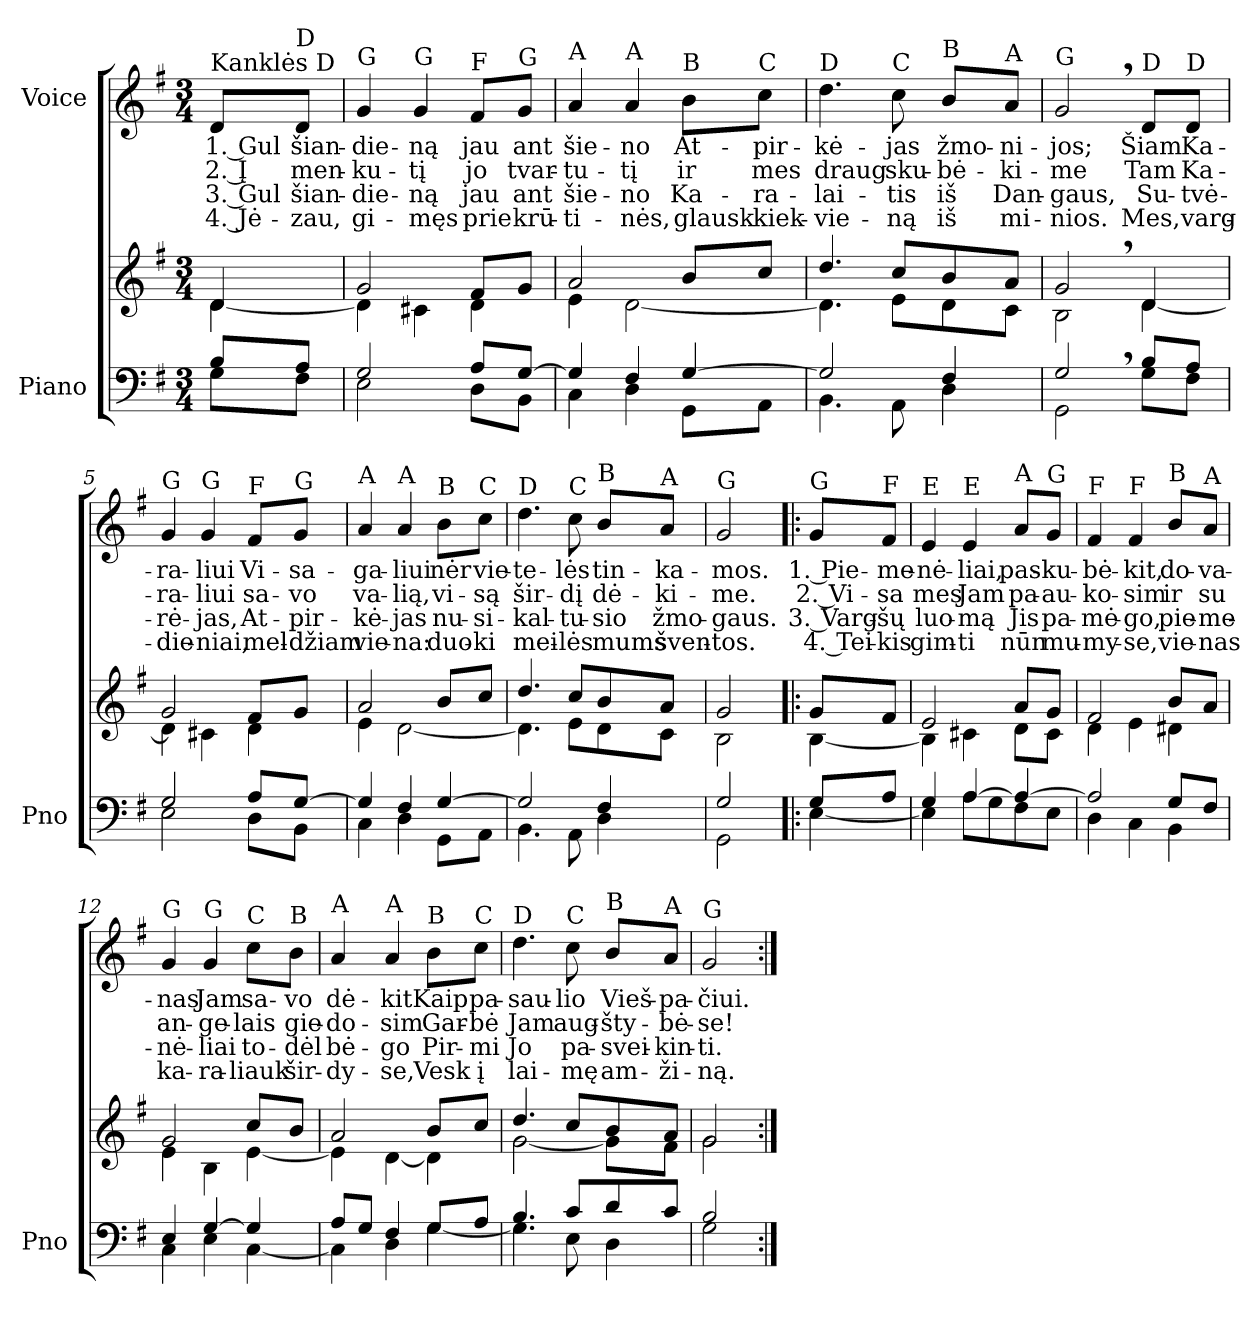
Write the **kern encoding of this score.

**kern	**kern	**kern	**text	**text	**text	**text
*part2	*part2	*part1	*part1	*part1	*part1	*part1
*staff3	*staff2	*staff1	*staff1	*staff1	*staff1	*staff1
*I"Piano	*	*I"Voice	*	*	*	*
*I'Pno	*	*	*	*	*	*
*clefF4	*clefG2	*clefG2	*	*	*	*
*k[f#]	*k[f#]	*k[f#]	*	*	*	*
*M3/4	*M3/4	*M3/4	*	*	*	*
=	=	=	=	=	=	=
*^	*^	*	*	*	*	*
!	!	!	!	!LO:TX:a:t=Kanklės  D	!	!	!	!
!	!	!	!	!	!LO:LY:b	!LO:LY:b	!LO:LY:b	!LO:LY:b
8B/L	8G\L	4d/	[4d\	8d/L	1. Gul	2. Į	3. Gul	4. Jė-
!	!	!	!	!LO:TX:a:t=D	!	!	!	!
!	!	!	!	!	!LO:LY:b	!LO:LY:b	!LO:LY:b	!LO:LY:b
8A/J	8F#\J	.	.	8d/J	šian-	men-	šian-	-zau,
=1	=1	=1	=1	=1	=1	=1	=1	=1
!	!	!	!	!LO:TX:a:t=G	!	!	!	!
!	!	!	!	!	!LO:LY:b	!LO:LY:b	!LO:LY:b	!LO:LY:b
2G/	2E\	2g/	4d\]	4g/	-die-	-ku-	-die-	gi-
!	!	!	!	!LO:TX:a:t=G	!	!	!	!
!	!	!	!	!	!LO:LY:b	!LO:LY:b	!LO:LY:b	!LO:LY:b
.	.	.	4c#X\	4g/	-ną	-tį	-ną	-męs
!	!	!	!	!LO:TX:a:t=F	!	!	!	!
!	!	!	!	!	!LO:LY:b	!LO:LY:b	!LO:LY:b	!LO:LY:b
8A/L	8D\L	8f#/L	4d\	8f#/L	jau	jo	jau	prie
!	!	!	!	!LO:TX:a:t=G	!	!	!	!
!	!	!	!	!	!LO:LY:b	!LO:LY:b	!LO:LY:b	!LO:LY:b
[8G/J	8BB\J	8g/J	.	8g/J	ant	tvar-	ant	krū-
=2	=2	=2	=2	=2	=2	=2	=2	=2
!	!	!	!	!LO:TX:a:t=A	!	!	!	!
!	!	!	!	!	!LO:LY:b	!LO:LY:b	!LO:LY:b	!LO:LY:b
4G/]	4C\	2a/	4e\	4a/	šie-	-tu-	šie-	-ti-
!	!	!	!	!LO:TX:a:t=A	!	!	!	!
!	!	!	!	!	!LO:LY:b	!LO:LY:b	!LO:LY:b	!LO:LY:b
4F#/	4D\	.	[2d\	4a/	-no	-tį	-no	-nės,
!	!	!	!	!LO:TX:a:t=B	!	!	!	!
!	!	!	!	!	!LO:LY:b	!LO:LY:b	!LO:LY:b	!LO:LY:b
[4G/	8GG\L	8b/L	.	8b\L	At-	ir	Ka-	glausk
!	!	!	!	!LO:TX:a:t=C	!	!	!	!
!	!	!	!	!	!LO:LY:b	!LO:LY:b	!LO:LY:b	!LO:LY:b
.	8AA\J	8cc/J	.	8cc\J	-pir-	mes	-ra-	kiek-
=3	=3	=3	=3	=3	=3	=3	=3	=3
!	!	!	!	!LO:TX:a:t=D	!	!	!	!
!	!	!	!	!	!LO:LY:b	!LO:LY:b	!LO:LY:b	!LO:LY:b
2G/]	4.BB\	4.dd/	4.d\]	4.dd\	-kė-	draug	-lai-	-vie-
!	!	!	!	!LO:TX:a:t=C	!	!	!	!
!	!	!	!	!	!LO:LY:b	!LO:LY:b	!LO:LY:b	!LO:LY:b
.	8AA\	8cc/L	8e\L	8cc\	-jas	sku-	-tis	-ną
!	!	!	!	!LO:TX:a:t=B	!	!	!	!
!	!	!	!	!	!LO:LY:b	!LO:LY:b	!LO:LY:b	!LO:LY:b
4F#/	4D\	8b/	8d\	8b/L	žmo-	-bė-	iš	iš
!	!	!	!	!LO:TX:a:t=A	!	!	!	!
!	!	!	!	!	!LO:LY:b	!LO:LY:b	!LO:LY:b	!LO:LY:b
.	.	8a/J	8c\J	8a/J	-ni-	-ki-	Dan-	mi-
=4	=4	=4	=4	=4	=4	=4	=4	=4
!	!	!	!	!LO:TX:a:t=G	!	!	!	!
!	!	!	!	!	!LO:LY:b	!LO:LY:b	!LO:LY:b	!LO:LY:b
2G,/	2GG\	2g,/	2B\	2g,/	-jos;	-me	-gaus,	-nios.
!	!	!	!	!LO:TX:a:t=D	!	!	!	!
!	!	!	!	!	!LO:LY:b	!LO:LY:b	!LO:LY:b	!LO:LY:b
8B/L	8G\L	4d/	[4d\	8d/L	Šiam	Tam	Su-	Mes,
!	!	!	!	!LO:TX:a:t=D	!	!	!	!
!	!	!	!	!	!LO:LY:b	!LO:LY:b	!LO:LY:b	!LO:LY:b
8A/J	8F#\J	.	.	8d/J	Ka-	Ka-	-tvė-	varg-
!!LO:LB:g=z
=5	=5	=5	=5	=5	=5	=5	=5	=5
!	!	!	!	!LO:TX:a:t=G	!	!	!	!
!	!	!	!	!	!LO:LY:b	!LO:LY:b	!LO:LY:b	!LO:LY:b
2G/	2E\	2g/	4d\]	4g/	-ra-	-ra-	-rė-	-die-
!	!	!	!	!LO:TX:a:t=G	!	!	!	!
!	!	!	!	!	!LO:LY:b	!LO:LY:b	!LO:LY:b	!LO:LY:b
.	.	.	4c#X\	4g/	-liui	-liui	-jas,	-niai,
!	!	!	!	!LO:TX:a:t=F	!	!	!	!
!	!	!	!	!	!LO:LY:b	!LO:LY:b	!LO:LY:b	!LO:LY:b
8A/L	8D\L	8f#/L	4d\	8f#/L	Vi-	sa-	At-	mel-
!	!	!	!	!LO:TX:a:t=G	!	!	!	!
!	!	!	!	!	!LO:LY:b	!LO:LY:b	!LO:LY:b	!LO:LY:b
[8G/J	8BB\J	8g/J	.	8g/J	-sa-	-vo	-pir-	-džiam
=6	=6	=6	=6	=6	=6	=6	=6	=6
!	!	!	!	!LO:TX:a:t=A	!	!	!	!
!	!	!	!	!	!LO:LY:b	!LO:LY:b	!LO:LY:b	!LO:LY:b
4G/]	4C\	2a/	4e\	4a/	-ga-	va-	-kė-	vie-
!	!	!	!	!LO:TX:a:t=A	!	!	!	!
!	!	!	!	!	!LO:LY:b	!LO:LY:b	!LO:LY:b	!LO:LY:b
4F#/	4D\	.	[2d\	4a/	-liui	-lią,	-jas	-na:
!	!	!	!	!LO:TX:a:t=B	!	!	!	!
!	!	!	!	!	!LO:LY:b	!LO:LY:b	!LO:LY:b	!LO:LY:b
[4G/	8GG\L	8b/L	.	8b\L	nėr	vi-	nu-	duo-
!	!	!	!	!LO:TX:a:t=C	!	!	!	!
!	!	!	!	!	!LO:LY:b	!LO:LY:b	!LO:LY:b	!LO:LY:b
.	8AA\J	8cc/J	.	8cc\J	vie-	-są	-si-	-ki
=7	=7	=7	=7	=7	=7	=7	=7	=7
!	!	!	!	!LO:TX:a:t=D	!	!	!	!
!	!	!	!	!	!LO:LY:b	!LO:LY:b	!LO:LY:b	!LO:LY:b
2G/]	4.BB\	4.dd/	4.d\]	4.dd\	-te-	šir-	-kal-	mei-
!	!	!	!	!LO:TX:a:t=C	!	!	!	!
!	!	!	!	!	!LO:LY:b	!LO:LY:b	!LO:LY:b	!LO:LY:b
.	8AA\	8cc/L	8e\L	8cc\	-lės	-dį	-tu-	-lės
!	!	!	!	!LO:TX:a:t=B	!	!	!	!
!	!	!	!	!	!LO:LY:b	!LO:LY:b	!LO:LY:b	!LO:LY:b
4F#/	4D\	8b/	8d\	8b/L	tin-	dė-	-sio	mums
!	!	!	!	!LO:TX:a:t=A	!	!	!	!
!	!	!	!	!	!LO:LY:b	!LO:LY:b	!LO:LY:b	!LO:LY:b
.	.	8a/J	8c\J	8a/J	-ka-	-ki-	žmo-	šven-
=8	=8	=8	=8	=8	=8	=8	=8	=8
!	!	!	!	!LO:TX:a:t=G	!	!	!	!
!	!	!	!	!	!LO:LY:b	!LO:LY:b	!LO:LY:b	!LO:LY:b
2G/	2GG\	2g/	2B\	2g/	-mos.	-me.	-gaus.	-tos.
=9!|:	=9!|:	=9!|:	=9!|:	=9!|:	=9!|:	=9!|:	=9!|:	=9!|:
!	!	!	!	!LO:TX:a:t=G	!	!	!	!
!	!	!	!	!	!LO:LY:b	!LO:LY:b	!LO:LY:b	!LO:LY:b
8G/L	[4E\	8g/L	[4B\	8g/L	1. Pie-	2. Vi-	3. Varg-	4. Tei-
!	!	!	!	!LO:TX:a:t=F	!	!	!	!
!	!	!	!	!	!LO:LY:b	!LO:LY:b	!LO:LY:b	!LO:LY:b
8A/J	.	8f#/J	.	8f#/J	-me-	-sa	-šų	-kis
=10	=10	=10	=10	=10	=10	=10	=10	=10
!	!	!	!	!LO:TX:a:t=E	!	!	!	!
!	!	!	!	!	!LO:LY:b	!LO:LY:b	!LO:LY:b	!LO:LY:b
4G/	4E\]	2e/	4B\]	4e/	-nė-	mes	luo-	gim-
!	!	!	!	!LO:TX:a:t=E	!	!	!	!
!	!	!	!	!	!LO:LY:b	!LO:LY:b	!LO:LY:b	!LO:LY:b
[4A/	8A\L	.	4c#X\	4e/	-liai,	Jam	-mą	-ti
.	8G\	.	.	.	.	.	.	.
!	!	!	!	!LO:TX:a:t=A	!	!	!	!
!	!	!	!	!	!LO:LY:b	!LO:LY:b	!LO:LY:b	!LO:LY:b
4A/_	8F#\	8a/L	8d\L	8a/L	pas-	pa-	Jis	nūn
!	!	!	!	!LO:TX:a:t=G	!	!	!	!
!	!	!	!	!	!LO:LY:b	!LO:LY:b	!LO:LY:b	!LO:LY:b
.	8E\J	8g/J	8c#\J	8g/J	-ku-	-au-	pa-	mu-
!!LO:LB:g=z
=11	=11	=11	=11	=11	=11	=11	=11	=11
!	!	!	!	!LO:TX:a:t=F	!	!	!	!
!	!	!	!	!	!LO:LY:b	!LO:LY:b	!LO:LY:b	!LO:LY:b
2A/]	4D\	2f#/	4d\	4f#/	-bė-	-ko-	-mė-	-my-
!	!	!	!	!LO:TX:a:t=F	!	!	!	!
!	!	!	!	!	!LO:LY:b	!LO:LY:b	!LO:LY:b	!LO:LY:b
.	4C\	.	4e\	4f#/	-kit,	-sim	-go,	-se,
!	!	!	!	!LO:TX:a:t=B	!	!	!	!
!	!	!	!	!	!LO:LY:b	!LO:LY:b	!LO:LY:b	!LO:LY:b
8G/L	4BB\	8b/L	4d#X\	8b/L	do-	ir	pie-	vie-
!	!	!	!	!LO:TX:a:t=A	!	!	!	!
!	!	!	!	!	!LO:LY:b	!LO:LY:b	!LO:LY:b	!LO:LY:b
8F#/J	.	8a/J	.	8a/J	-va-	su	-me-	-nas
=12	=12	=12	=12	=12	=12	=12	=12	=12
!	!	!	!	!LO:TX:a:t=G	!	!	!	!
!	!	!	!	!	!LO:LY:b	!LO:LY:b	!LO:LY:b	!LO:LY:b
4E/	4C\	2g/	4e\	4g/	-nas	an-	-nė-	ka-
!	!	!	!	!LO:TX:a:t=G	!	!	!	!
!	!	!	!	!	!LO:LY:b	!LO:LY:b	!LO:LY:b	!LO:LY:b
[4G/	4E\	.	4B\	4g/	Jam	-ge-	-liai	-ra-
!	!	!	!	!LO:TX:a:t=C	!	!	!	!
!	!	!	!	!	!LO:LY:b	!LO:LY:b	!LO:LY:b	!LO:LY:b
4G/]	[4C\	8cc/L	[4e\	8cc\L	sa-	-lais	to-	-liauk
!	!	!	!	!LO:TX:a:t=B	!	!	!	!
!	!	!	!	!	!LO:LY:b	!LO:LY:b	!LO:LY:b	!LO:LY:b
.	.	8b/J	.	8b\J	-vo	gie-	-dėl	šir-
=13	=13	=13	=13	=13	=13	=13	=13	=13
!	!	!	!	!LO:TX:a:t=A	!	!	!	!
!	!	!	!	!	!LO:LY:b	!LO:LY:b	!LO:LY:b	!LO:LY:b
8A/L	4C\]	2a/	4e\]	4a/	dė-	-do-	bė-	-dy-
8G/J	.	.	.	.	.	.	.	.
!	!	!	!	!LO:TX:a:t=A	!	!	!	!
!	!	!	!	!	!LO:LY:b	!LO:LY:b	!LO:LY:b	!LO:LY:b
4F#/	4D\	.	[4d\	4a/	-kit	-sim	-go	-se,
!	!	!	!	!LO:TX:a:t=B	!	!	!	!
!	!	!	!	!	!LO:LY:b	!LO:LY:b	!LO:LY:b	!LO:LY:b
8G/L	[4G\	8b/L	4d\]	8b\L	Kaip	Gar-	Pir-	Vesk
!	!	!	!	!LO:TX:a:t=C	!	!	!	!
!	!	!	!	!	!LO:LY:b	!LO:LY:b	!LO:LY:b	!LO:LY:b
8A/J	.	8cc/J	.	8cc\J	pa-	-bė	-mi	į
=14	=14	=14	=14	=14	=14	=14	=14	=14
!	!	!	!	!LO:TX:a:t=D	!	!	!	!
!	!	!	!	!	!LO:LY:b	!LO:LY:b	!LO:LY:b	!LO:LY:b
4.B/	4.G\]	4.dd/	[2g\	4.dd\	-sau-	Jam	Jo	lai-
!	!	!	!	!LO:TX:a:t=C	!	!	!	!
!	!	!	!	!	!LO:LY:b	!LO:LY:b	!LO:LY:b	!LO:LY:b
8c/L	8E\	8cc/L	.	8cc\	-lio	aug-	pa-	-mę
!	!	!	!	!LO:TX:a:t=B	!	!	!	!
!	!	!	!	!	!LO:LY:b	!LO:LY:b	!LO:LY:b	!LO:LY:b
8d/	4D\	8b/	8g\L]	8b/L	Vieš-	-šty-	-svei-	am-
!	!	!	!	!LO:TX:a:t=A	!	!	!	!
!	!	!	!	!	!LO:LY:b	!LO:LY:b	!LO:LY:b	!LO:LY:b
8c/J	.	8a/J	8f#\J	8a/J	-pa-	-bė-	-kin-	-ži-
=15	=15	=15	=15	=15	=15	=15	=15	=15
!	!	!	!	!LO:TX:a:t=G	!	!	!	!
!	!	!	!	!	!LO:LY:b	!LO:LY:b	!LO:LY:b	!LO:LY:b
2B/	2G\	2g/	2g\	2g/	-čiui.	-se!	-ti.	-ną.
*v	*v	*	*	*	*	*	*	*
*	*v	*v	*	*	*	*	*
=:|!	=:|!	=:|!	=:|!	=:|!	=:|!	=:|!
*-	*-	*-	*-	*-	*-	*-
